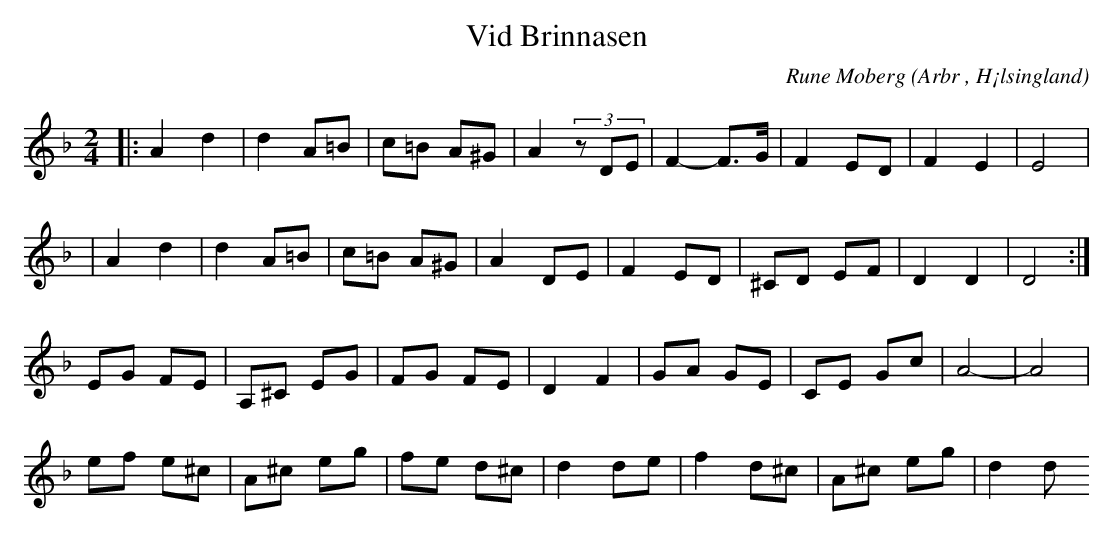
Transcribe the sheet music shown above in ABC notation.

X:1
T:Vid Brinnasen
C: Rune Moberg
O:Arbr , H¡lsingland
M:2/4
L:1/8
K:Dm
|:A2 d2|d2 A=B|c=B A^G|A2 (3zDE| F2-F>G| F2 ED|F2 E2|E4|
| A2 d2|d2 A=B|c=B A^G|A2 DE|F2 ED|^CD EF|D2 D2|D4:|
EG FE|A,^C EG|FG FE|D2 F2|GA GE|CE Gc|A4-|A4|
ef e^c|A^c eg|fe d^c|d2 de|f2 d^c|A^c eg|d2 d
